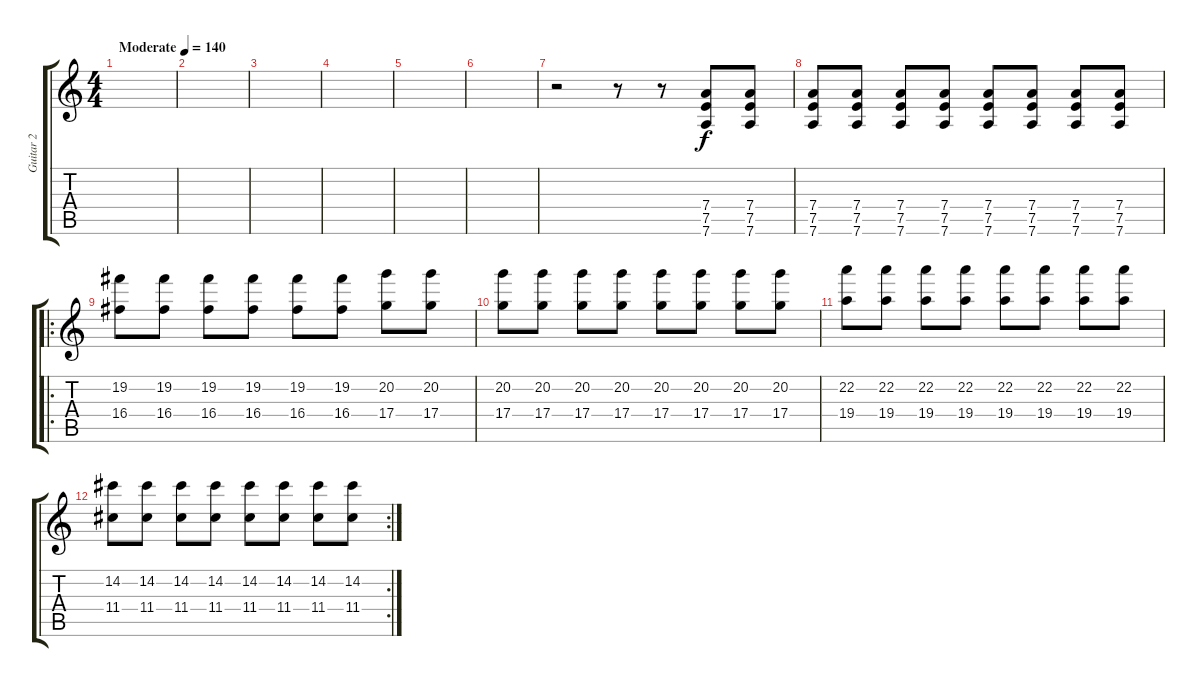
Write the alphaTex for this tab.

\track ("Guitar 2" "Guitar 2") {instrument distortionguitar}
\staff {score tabs}
\tuning (E4 B3 G3 D3 A2 D2) {hide}
\ts (4 4)
\tempo (140 "Moderate")
\clef g2
\ks c
|
|
|
|
|
|
r.2 r.8 r.8 (7.4 7.5 7.6).8 (7.4 7.5 7.6).8 |
(7.4 7.5 7.6).8 (7.4 7.5 7.6).8 (7.4 7.5 7.6).8 (7.4 7.5 7.6).8 (7.4 7.5 7.6).8 (7.4 7.5 7.6).8 (7.4 7.5 7.6).8 (7.4 7.5 7.6).8 |
\ro
(19.2 16.4).8 (19.2 16.4).8 (19.2 16.4).8 (19.2 16.4).8 (19.2 16.4).8 (19.2 16.4).8 (20.2 17.4).8 (20.2 17.4).8 |
(20.2 17.4).8 (20.2 17.4).8 (20.2 17.4).8 (20.2 17.4).8 (20.2 17.4).8 (20.2 17.4).8 (20.2 17.4).8 (20.2 17.4).8 |
(22.2 19.4).8 (22.2 19.4).8 (22.2 19.4).8 (22.2 19.4).8 (22.2 19.4).8 (22.2 19.4).8 (22.2 19.4).8 (22.2 19.4).8 |
\rc 2
(14.2 11.4).8 (14.2 11.4).8 (14.2 11.4).8 (14.2 11.4).8 (14.2 11.4).8 (14.2 11.4).8 (14.2 11.4).8 (14.2 11.4).8
